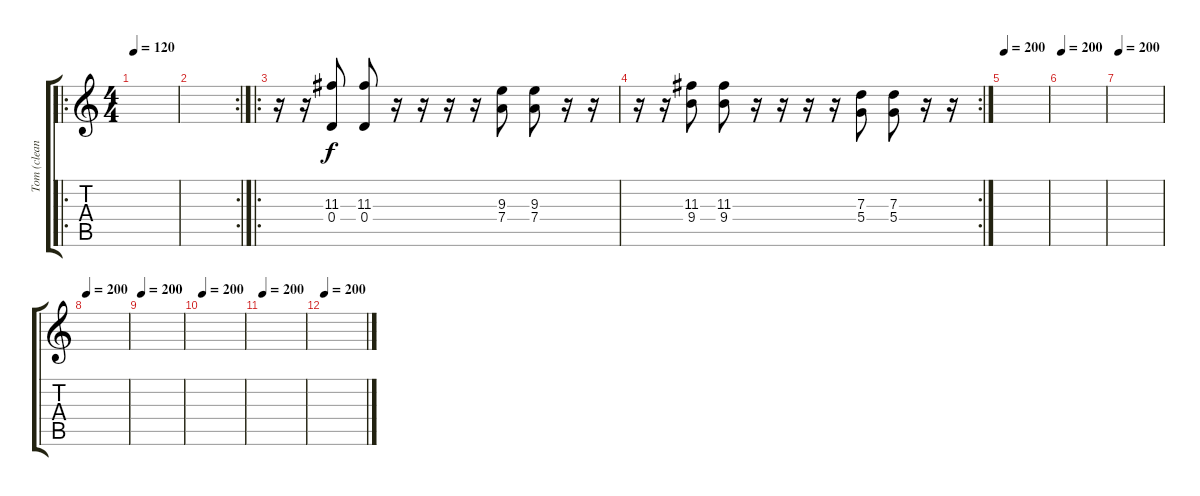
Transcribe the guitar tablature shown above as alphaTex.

\track ("Tom (clean)" "Tom (clean") {instrument electricguitarmuted}
\staff {score tabs}
\tuning (E4 B3 G3 D3 A2 E2) {hide}
\ro
\ts (4 4)
\tempo 120
\clef g2
\ks c
|
\rc 2
|
\ro
r.16 r.16 (11.3 0.4).8 (11.3 0.4).8 r.16 r.16 r.16 r.16 (9.3 7.4).8 (9.3 7.4).8 r.16 r.16 |
\rc 2
r.16 r.16 (11.3 9.4).8 (11.3 9.4).8 r.16 r.16 r.16 r.16 (7.3 5.4).8 (7.3 5.4).8 r.16 r.16 |
\tempo 200
|
\tempo 200
|
\tempo 200
|
\tempo 200
|
\tempo 200
|
\tempo 200
|
\tempo 200
|
\tempo 200
